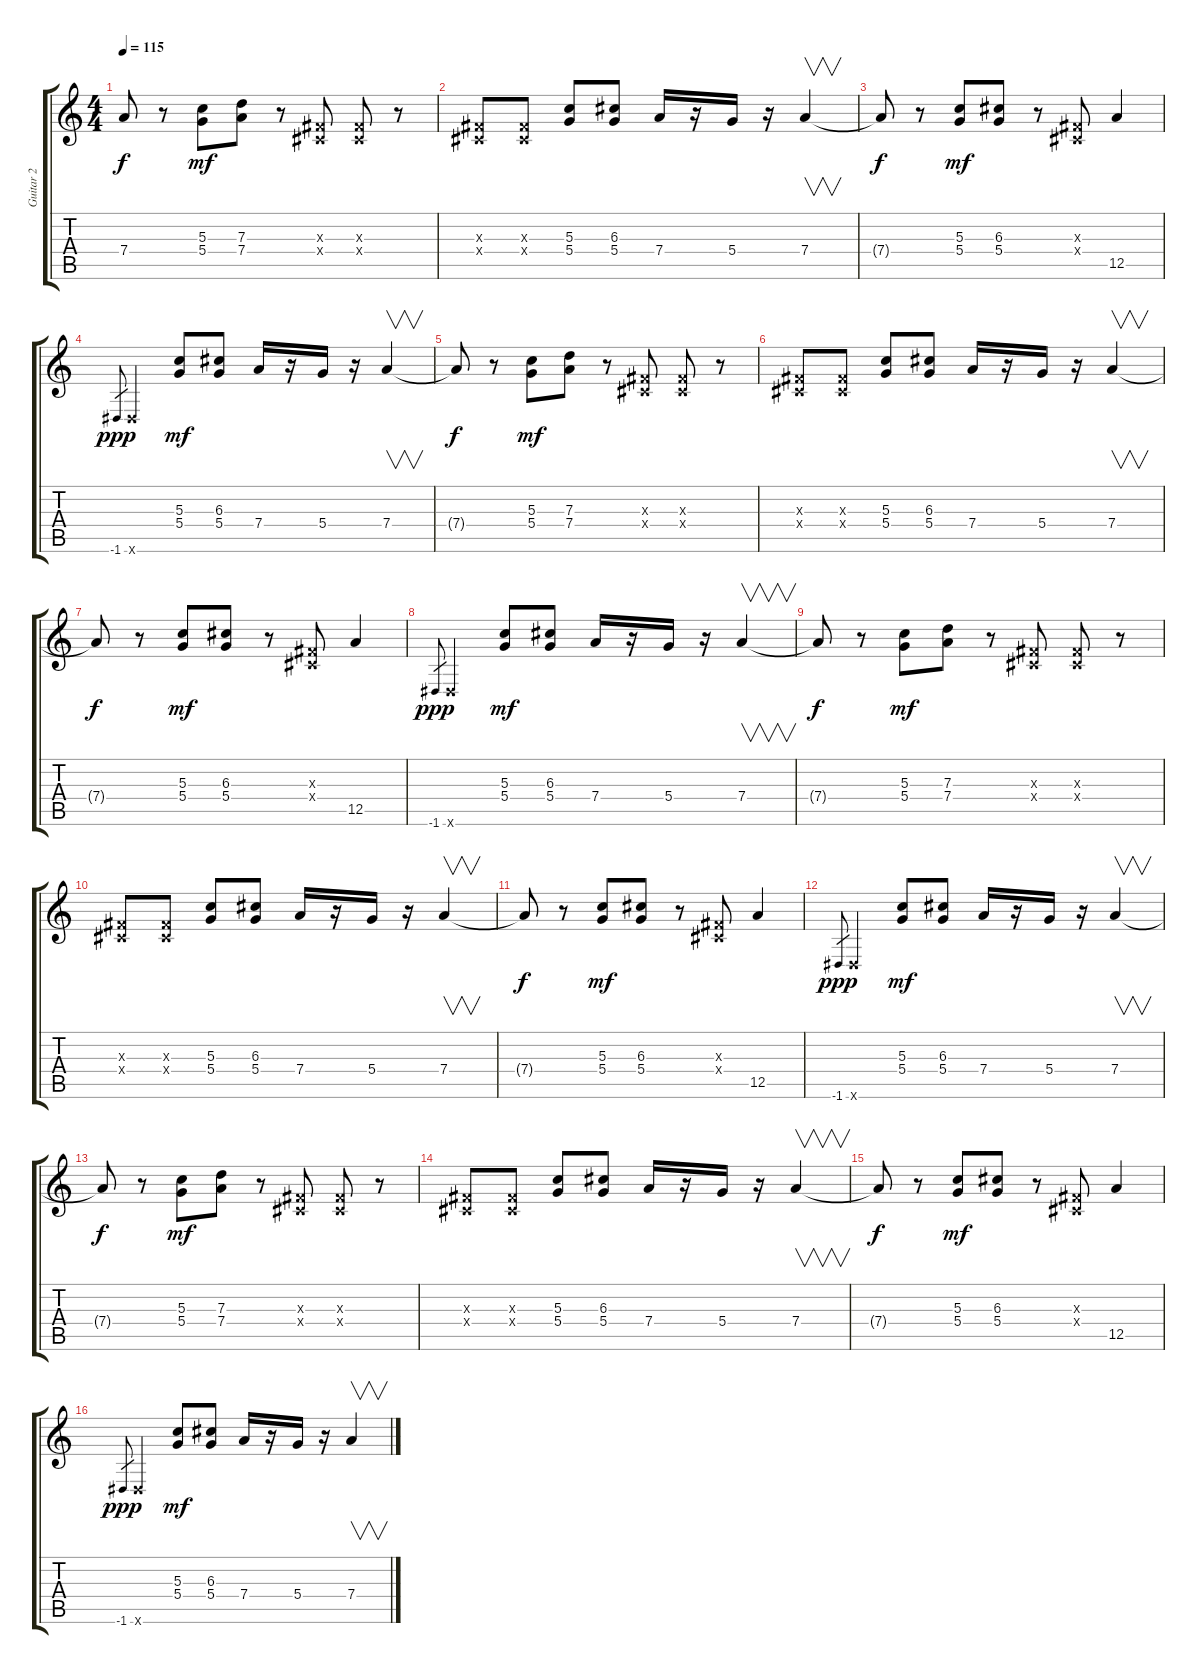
\track ("Guitar 2" "Guitar 2") {instrument electricguitarclean}
\staff {score tabs}
\tuning (E4 B3 G3 D3 A2 E2) {hide}
\ts (4 4)
\tempo 115
\clef g2
\ks c
7.4{t}.8{dy f} r.8 (5.3 5.4).8{dy mf} (7.3 7.4).8 r.8 (-1.3{x} -1.4{x}).8 (-1.3{x} -1.4{x}).8 r.8 |
(-1.3{x} -1.4{x}).8 (-1.3{x} -1.4{x}).8 (5.3 5.4).8 (6.3 5.4).8 7.4.16 r.16 5.4.16 r.16 7.4.4{v} |
7.4{t}.8{dy f} r.8 (5.3 5.4).8{dy mf} (6.3 5.4).8 r.8 (-1.3{x} -1.4{x}).8 12.5.4 |
-1.6.8{gr dy ppp} -1.6{x}.4 (5.3 5.4).8{dy mf} (6.3 5.4).8 7.4.16 r.16 5.4.16 r.16 7.4.4{v} |
7.4{t}.8{dy f} r.8 (5.3 5.4).8{dy mf} (7.3 7.4).8 r.8 (-1.3{x} -1.4{x}).8 (-1.3{x} -1.4{x}).8 r.8 |
(-1.3{x} -1.4{x}).8 (-1.3{x} -1.4{x}).8 (5.3 5.4).8 (6.3 5.4).8 7.4.16 r.16 5.4.16 r.16 7.4.4{v} |
7.4{t}.8{dy f} r.8 (5.3 5.4).8{dy mf} (6.3 5.4).8 r.8 (-1.3{x} -1.4{x}).8 12.5.4 |
-1.6.8{gr dy ppp} -1.6{x}.4 (5.3 5.4).8{dy mf} (6.3 5.4).8 7.4.16 r.16 5.4.16 r.16 7.4.4{v} |
7.4{t}.8{dy f} r.8 (5.3 5.4).8{dy mf} (7.3 7.4).8 r.8 (-1.3{x} -1.4{x}).8 (-1.3{x} -1.4{x}).8 r.8 |
(-1.3{x} -1.4{x}).8 (-1.3{x} -1.4{x}).8 (5.3 5.4).8 (6.3 5.4).8 7.4.16 r.16 5.4.16 r.16 7.4.4{v} |
7.4{t}.8{dy f} r.8 (5.3 5.4).8{dy mf} (6.3 5.4).8 r.8 (-1.3{x} -1.4{x}).8 12.5.4 |
-1.6.8{gr dy ppp} -1.6{x}.4 (5.3 5.4).8{dy mf} (6.3 5.4).8 7.4.16 r.16 5.4.16 r.16 7.4.4{v} |
7.4{t}.8{dy f} r.8 (5.3 5.4).8{dy mf} (7.3 7.4).8 r.8 (-1.3{x} -1.4{x}).8 (-1.3{x} -1.4{x}).8 r.8 |
(-1.3{x} -1.4{x}).8 (-1.3{x} -1.4{x}).8 (5.3 5.4).8 (6.3 5.4).8 7.4.16 r.16 5.4.16 r.16 7.4.4{v} |
7.4{t}.8{dy f} r.8 (5.3 5.4).8{dy mf} (6.3 5.4).8 r.8 (-1.3{x} -1.4{x}).8 12.5.4 |
-1.6.8{gr dy ppp} -1.6{x}.4 (5.3 5.4).8{dy mf} (6.3 5.4).8 7.4.16 r.16 5.4.16 r.16 7.4.4{v}
